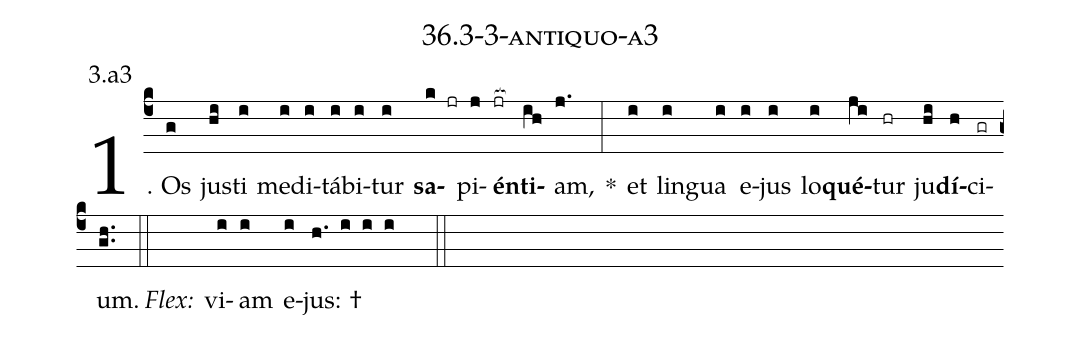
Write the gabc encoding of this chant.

name: 36.3-3-antiquo-a3;
annotation: 3.a3;
%%
(c4)1. Os(g) jus(hi)ti(i) me(i)di(i)tá(i)bi(i)tur(i) <b>sa</b>(k jr)pi(j)<b>én</b>(jr[ocb:1{])<b>ti</b>(ih[ocb:0}])am,(j.) *(:) et(i) lin(i)gua(i) e(i)jus(i) lo(i)<b>qué</b>(ji)tur(hr) ju(hi)<b>dí</b>(h)ci(gr)um.(gh..) (::)
<i>Flex:</i>()  vi(i)am(i) e(i)jus: †(h. i i i  ::)

%E(i) u(i) o(ji) u(hi) a(h) e.(gh..) (::)
